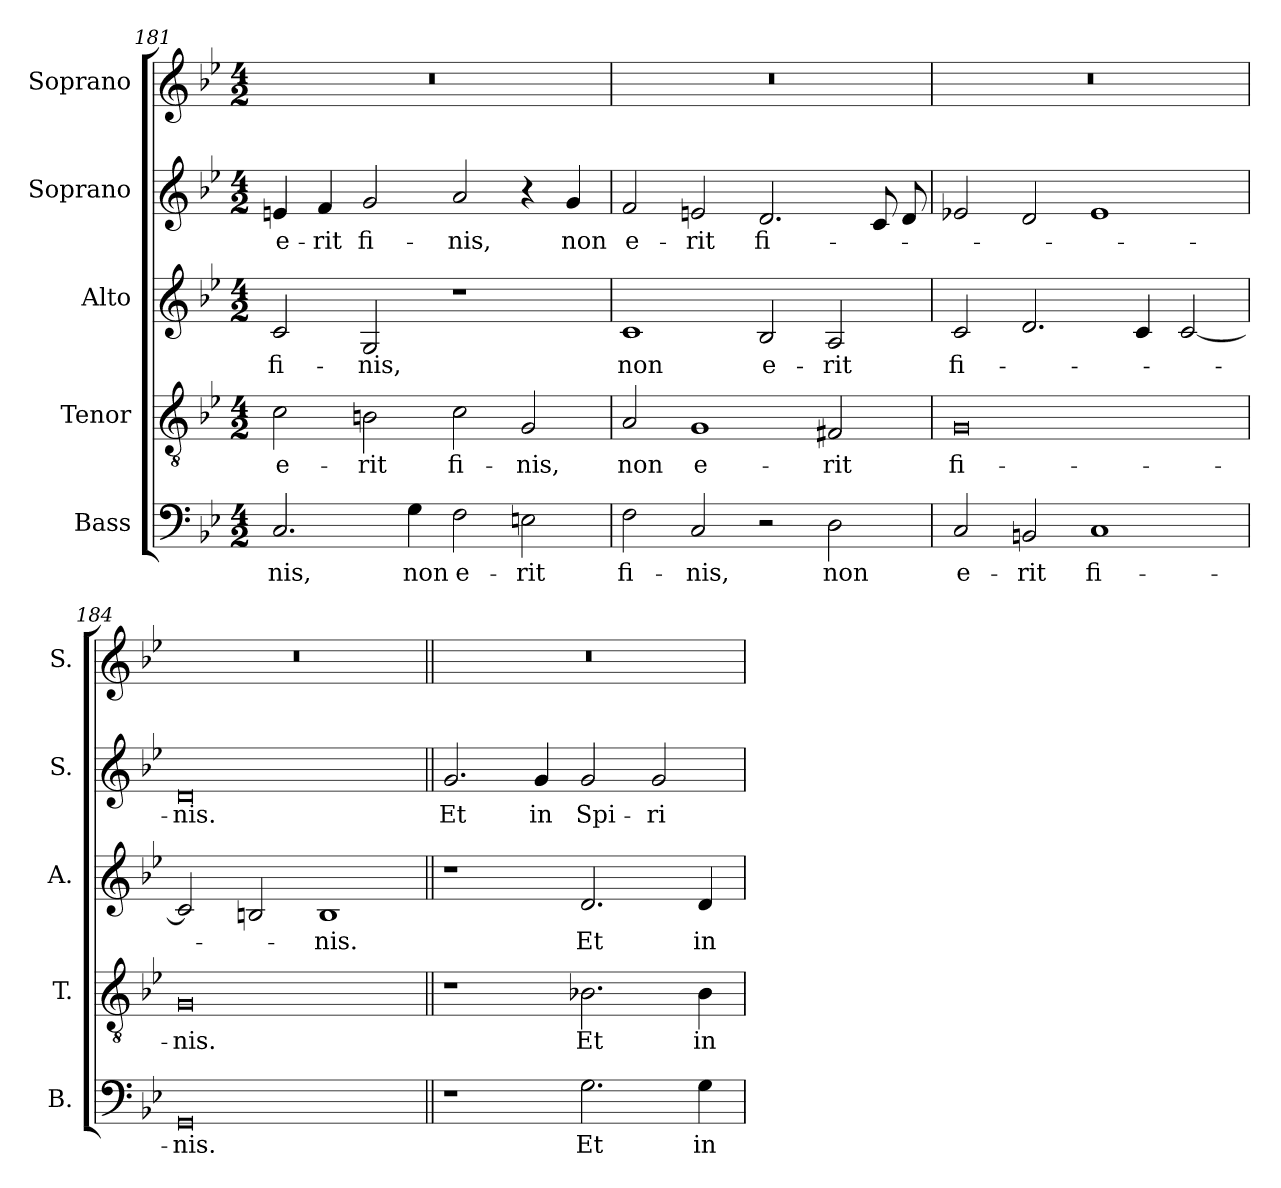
**kern	**text	**kern	**text	**kern	**text	**kern	**text	**kern
*part5	*part5	*part4	*part4	*part3	*part3	*part2	*part2	*part1
*staff5	*staff5	*staff4	*staff4	*staff3	*staff3	*staff2	*staff2	*staff1
*I"Bass	*	*I"Tenor	*	*I"Alto	*	*I"Soprano	*	*I"Soprano
*I'B.	*	*I'T.	*	*I'A.	*	*I'S.	*	*I'S.
*clefF4	*	*clefGv2	*	*clefG2	*	*clefG2	*	*clefG2
*	*	*ITrd7c12	*	*	*	*	*	*
*k[b-e-]	*	*k[b-e-]	*	*k[b-e-]	*	*k[b-e-]	*	*k[b-e-]
*B-:	*	*B-:	*	*B-:	*	*B-:	*	*B-:
*M4/2	*	*M4/2	*	*M4/2	*	*M4/2	*	*M4/2
=181	=181	=181	=181	=181	=181	=181	=181	=181
!	!LO:LY:b:color=#000000	!	!	!	!	!	!	!
!	!	!	!LO:LY:b:color=#000000	!	!	!	!	!
!	!	!	!	!	!LO:LY:b:color=#000000	!	!	!
!	!	!	!	!	!	!	!LO:LY:b:color=#000000	!LO:N:vis=1
2.Ci/	-nis,	2Ci\	e-	2ci/	fi-	4eni/	e-	0r
!	!	!	!	!	!	!	!LO:LY:b:color=#000000	!
.	.	.	.	.	.	4fi/	-rit	.
!	!	!	!LO:LY:b:color=#000000	!	!	!	!	!
!	!	!	!	!	!LO:LY:b:color=#000000	!	!	!
!	!	!	!	!	!	!	!LO:LY:b:color=#000000	!
.	.	2BBni\	-rit	2Gi/	-nis,	2gi/	fi-	.
!	!LO:LY:b:color=#000000	!	!	!	!	!	!	!
4Gi\	non	.	.	.	.	.	.	.
!	!LO:LY:b:color=#000000	!	!	!	!	!	!	!
!	!	!	!LO:LY:b:color=#000000	!	!	!	!	!
!	!	!	!	!	!	!	!LO:LY:b:color=#000000	!
2Fi\	e-	2Ci\	fi-	1r	.	2ai/	-nis,	.
!	!LO:LY:b:color=#000000	!	!	!	!	!	!	!
!	!	!	!LO:LY:b:color=#000000	!	!	!	!	!
2Eni\	-rit	2GGi/	-nis,	.	.	4r	.	.
!	!	!	!	!	!	!	!LO:LY:b:color=#000000	!
.	.	.	.	.	.	4gi/	non	.
=182	=182	=182	=182	=182	=182	=182	=182	=182
!	!LO:LY:b:color=#000000	!	!	!	!	!	!	!
!	!	!	!LO:LY:b:color=#000000	!	!	!	!	!
!	!	!	!	!	!LO:LY:b:color=#000000	!	!	!
!	!	!	!	!	!	!	!LO:LY:b:color=#000000	!LO:N:vis=1
2Fi\	fi-	2AAi/	non	1ci	non	2fi/	e-	0r
!	!LO:LY:b:color=#000000	!	!	!	!	!	!	!
!	!	!	!LO:LY:b:color=#000000	!	!	!	!	!
!	!	!	!	!	!	!	!LO:LY:b:color=#000000	!
2Ci/	-nis,	1GGi	e-	.	.	2eni/	-rit	.
!	!	!	!	!	!LO:LY:b:color=#000000	!	!	!
!	!	!	!	!	!	!	!LO:LY:b:color=#000000	!
2r	.	.	.	2B-i/	e-	2.di/	fi-	.
!	!LO:LY:b:color=#000000	!	!	!	!	!	!	!
!	!	!	!LO:LY:b:color=#000000	!	!	!	!	!
!	!	!	!	!	!LO:LY:b:color=#000000	!	!	!
2Di\	non	2FF#Xi/	-rit	2Ai/	-rit	.	.	.
.	.	.	.	.	.	8ci/	.	.
.	.	.	.	.	.	8di/	.	.
!!LO:LB:g=z
=183	=183	=183	=183	=183	=183	=183	=183	=183
!	!LO:LY:b:color=#000000	!	!	!	!	!	!	!
!	!	!	!LO:LY:b:color=#000000	!	!	!	!	!
!	!	!	!	!	!LO:LY:b:color=#000000	!	!	!LO:N:vis=1
2Ci/	e-	0GGi	fi-	2ci/	fi-	2e-Xi/	.	0r
!	!LO:LY:b:color=#000000	!	!	!	!	!	!	!
2BBni/	-rit	.	.	2.di/	.	2di/	.	.
!	!LO:LY:b:color=#000000	!	!	!	!	!	!	!
1Ci	fi-	.	.	.	.	1e-i	.	.
.	.	.	.	4ci/	.	.	.	.
.	.	.	.	[2ci/	.	.	.	.
=184	=184	=184	=184	=184	=184	=184	=184	=184
!	!LO:LY:b:color=#000000	!	!	!	!	!	!	!
!	!	!	!LO:LY:b:color=#000000	!	!	!	!	!
!	!	!	!	!	!	!	!LO:LY:b:color=#000000	!LO:N:vis=1
0GGi	-nis.	0GGi	-nis.	2ci/]	.	0di	-nis.	0r
.	.	.	.	2Bni/	.	.	.	.
!	!	!	!	!	!LO:LY:b:color=#000000	!	!	!
.	.	.	.	1Bi	-nis.	.	.	.
=185||	=185||	=185||	=185||	=185||	=185||	=185||	=185||	=185||
!	!	!	!	!	!	!	!LO:LY:b:color=#000000	!LO:N:vis=1
1r	.	1r	.	1r	.	2.gi/	Et	0r
!	!	!	!	!	!	!	!LO:LY:b:color=#000000	!
.	.	.	.	.	.	4gi/	in	.
!	!LO:LY:b:color=#000000	!	!	!	!	!	!	!
!	!	!	!LO:LY:b:color=#000000	!	!	!	!	!
!	!	!	!	!	!LO:LY:b:color=#000000	!	!	!
!	!	!	!	!	!	!	!LO:LY:b:color=#000000	!
2.Gi\	Et	2.BB-Xi\	Et	2.di/	Et	2gi/	Spi-	.
!	!	!	!	!	!	!	!LO:LY:b:color=#000000	!
.	.	.	.	.	.	2gi/	-ri-	.
!	!LO:LY:b:color=#000000	!	!	!	!	!	!	!
!	!	!	!LO:LY:b:color=#000000	!	!	!	!	!
!	!	!	!	!	!LO:LY:b:color=#000000	!	!	!
4Gi\	in	4BB-i\	in	4di/	in	.	.	.
=	=	=	=	=	=	=	=	=
*-	*-	*-	*-	*-	*-	*-	*-	*-
